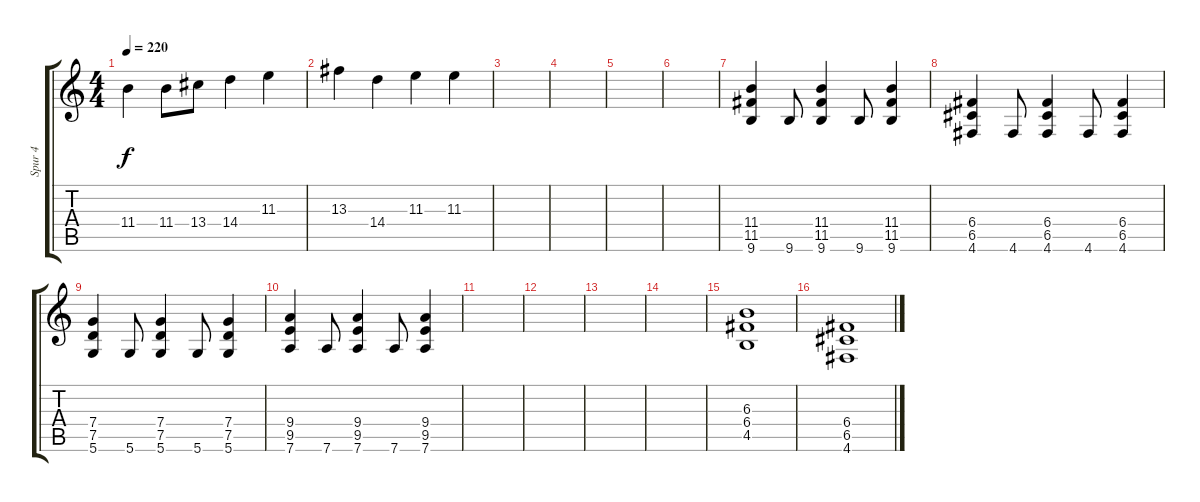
\track ("Spur 4" "Spur 4") {instrument distortionguitar}
\staff {score tabs}
\tuning (D4 A3 F3 C3 G2 D2) {hide}
\ts (4 4)
\tempo 220
\clef g2
\ks c
11.4.4{dy f} 11.4.8 13.4.8 14.4.4 11.3.4 |
13.3.4 14.4.4 11.3.4 11.3.4 |
|
|
|
|
(11.4 11.5 9.6).4 9.6.8 (11.4 11.5 9.6).4 9.6.8 (11.4 11.5 9.6).4 |
(6.4 6.5 4.6).4 4.6.8 (6.4 6.5 4.6).4 4.6.8 (6.4 6.5 4.6).4 |
(7.4 7.5 5.6).4 5.6.8 (7.4 7.5 5.6).4 5.6.8 (7.4 7.5 5.6).4 |
(9.4 9.5 7.6).4 7.6.8 (9.4 9.5 7.6).4 7.6.8 (9.4 9.5 7.6).4 |
|
|
|
|
(6.3 6.4 4.5).1 |
(6.4 6.5 4.6).1
